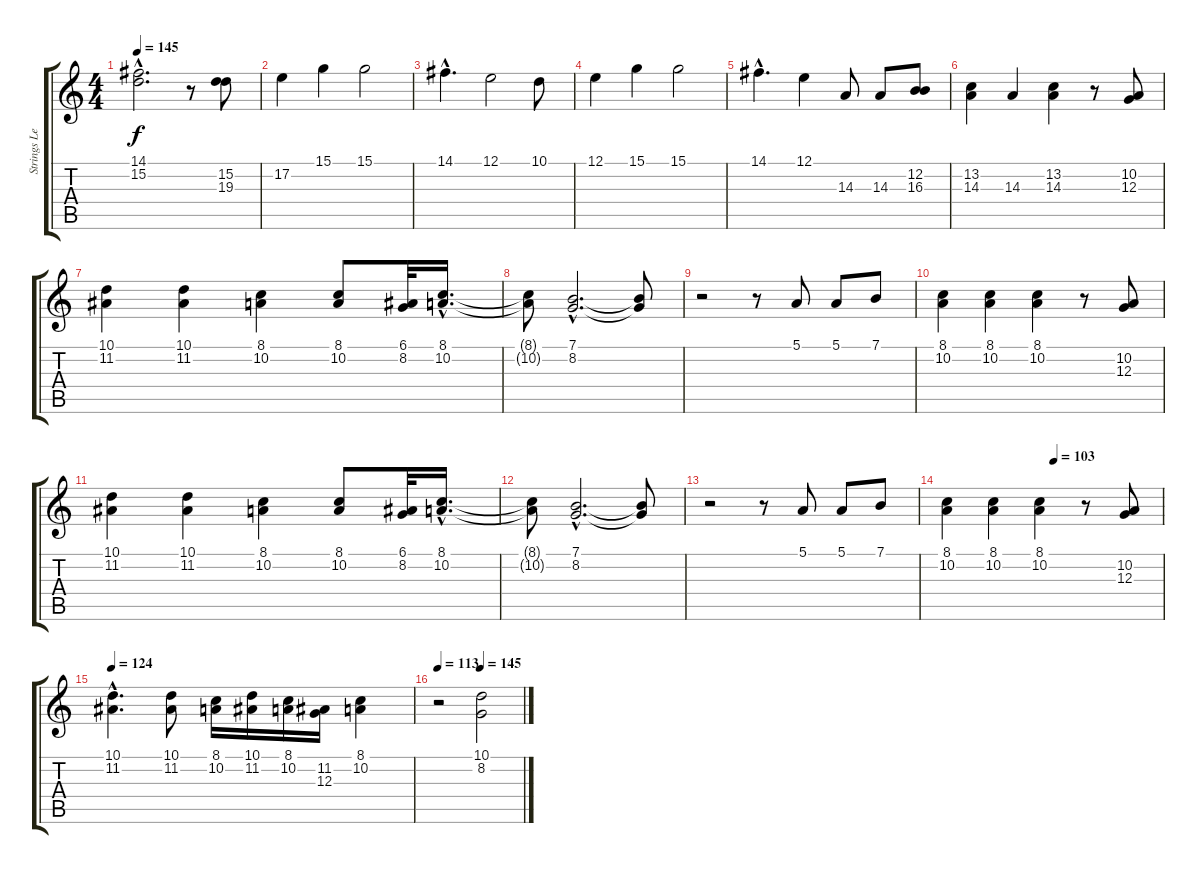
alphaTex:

\track ("Strings Lead Dbl" "Strings Le") {instrument stringensemble1}
\staff {score tabs}
\tuning (E4 B3 G3 D3 A2 E2) {hide}
\ts (4 4)
\tempo 145
\clef g2
\ks c
(14.1{hac t} 15.2{hac t}).2{d dy f} r.8 (15.2 19.3).8 |
17.2.4 15.1.4 15.1.2 |
14.1{hac}.4{d} 12.1.2 10.1.8 |
12.1.4 15.1.4 15.1.2 |
14.1{hac}.4{d} 12.1.4 14.3.8 14.3.8 (12.2 16.3).8 |
(13.2 14.3).4 14.3.4 (13.2 14.3).4 r.8 (10.2 12.3).8 |
(10.1 11.2).4 (10.1 11.2).4 (8.1 10.2).4 (8.1 10.2).8 (6.1 8.2).32 (8.1{hac} 10.2{hac}).16{d} |
(8.1{t} 10.2{t}).8 (7.1{hac} 8.2{hac}).2{d} (7.1{t} 8.2{t}).8 |
r.2 r.8 5.1.8 5.1.8 7.1.8 |
(8.1 10.2).4 (8.1 10.2).4 (8.1 10.2).4 r.8 (10.2 12.3).8 |
(10.1 11.2).4 (10.1 11.2).4 (8.1 10.2).4 (8.1 10.2).8 (6.1 8.2).32 (8.1{hac} 10.2{hac}).16{d} |
(8.1{t} 10.2{t}).8 (7.1{hac} 8.2{hac}).2{d} (7.1{t} 8.2{t}).8 |
r.2 r.8 5.1.8 5.1.8 7.1.8 |
\tempo (103 0.5)
(8.1 10.2).4 (8.1 10.2).4 (8.1 10.2).4 r.8 (10.2 12.3).8 |
\tempo 124
(10.1{hac} 11.2{hac}).4{d} (10.1 11.2).8 (8.1 10.2).16 (10.1 11.2).16 (8.1 10.2).16 (11.2 12.3).16 (8.1 10.2).4 |
\tempo 113
\tempo (145 0.5)
r.2 (10.1 8.2).2
